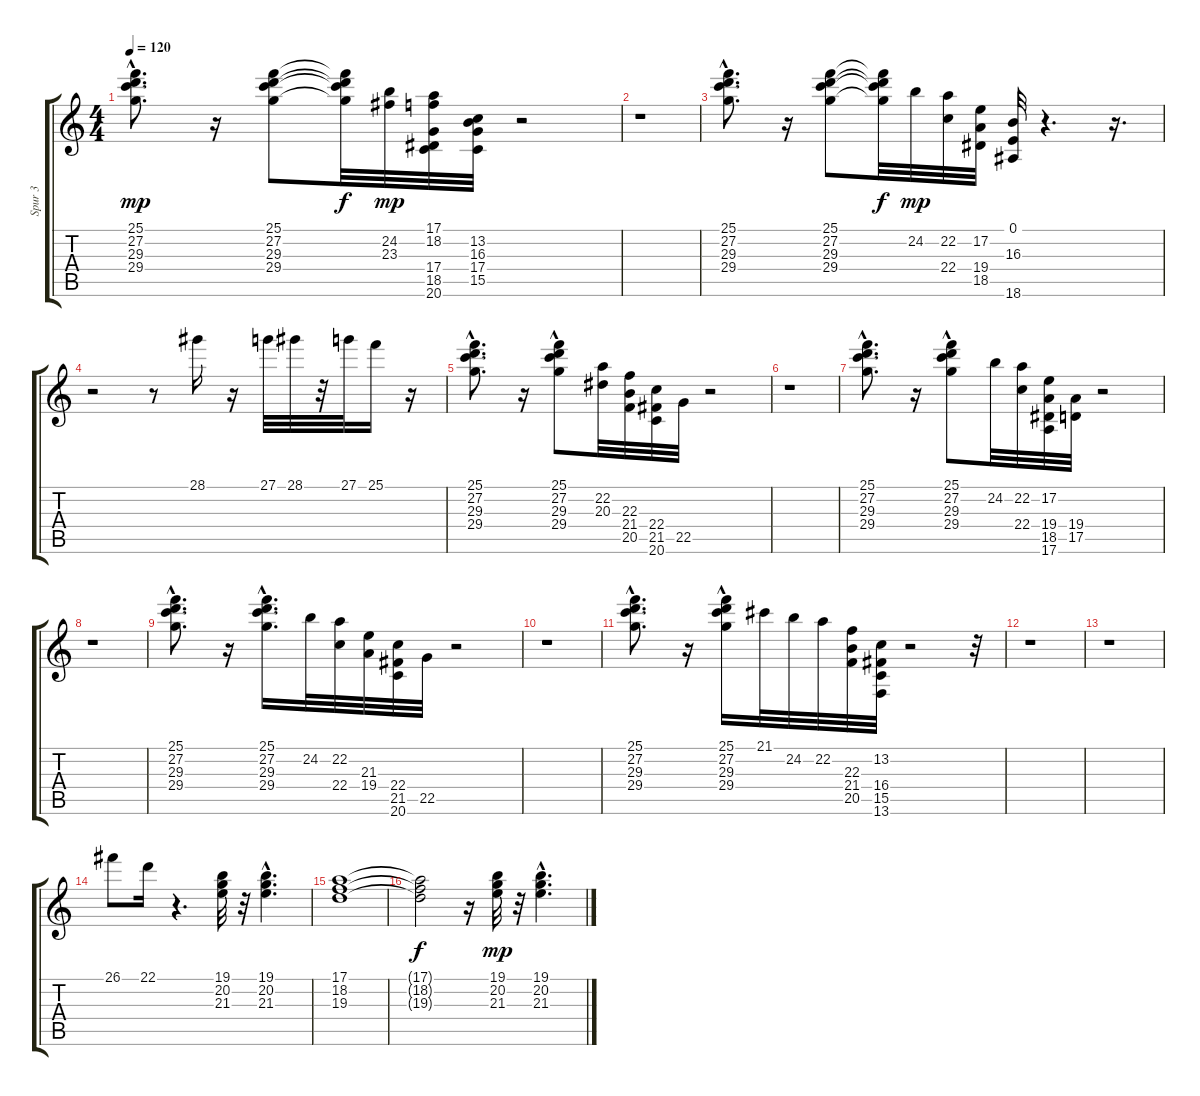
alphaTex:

\track ("Spur 3" "Spur 3") {instrument percussiveorgan}
\staff {score tabs}
\tuning (E4 B3 G3 D3 A2 E2) {hide}
\ts (4 4)
\tempo 120
\clef g2
\ks c
(25.1{hac} 27.2{hac} 29.3{hac} 29.4{hac}).8{d dy mp} r.16 (25.1 27.2 29.3 29.4).8 (25.1{t} 27.2{t} 29.3{t} 29.4{t}).32{dy f} (24.2 23.3).32{dy mp} (17.1 18.2 17.4 18.5 20.6).32 (13.2 16.3 17.4 15.5).32 r.2 |
r.1 |
(25.1{hac} 27.2{hac} 29.3{hac} 29.4{hac}).8{d} r.16 (25.1 27.2 29.3 29.4).8 (25.1{t} 27.2{t} 29.3{t} 29.4{t}).32{dy f} 24.2.32{dy mp} (22.2 22.4).32 (17.2 19.4 18.5).32 (0.1 16.3 18.6).32 r.4{d} r.16{d} |
r.2 r.8 28.1.16 r.16 27.1.32 28.1.32 r.32 27.1.32 25.1.16 r.16 |
(25.1{hac} 27.2{hac} 29.3{hac} 29.4{hac}).8{d} r.16 (25.1{hac} 27.2{hac} 29.3{hac} 29.4{hac}).8 (22.2 20.3).32 (22.3 21.4 20.5).32 (22.4 21.5 20.6).32 22.5.32 r.2 |
r.1 |
(25.1{hac} 27.2{hac} 29.3{hac} 29.4{hac}).8{d} r.16 (25.1{hac} 27.2{hac} 29.3{hac} 29.4{hac}).8 24.2.32 (22.2 22.4).32 (17.2 19.4 18.5 17.6).32 (19.4 17.5).32 r.2 |
r.1 |
(25.1{hac} 27.2{hac} 29.3{hac} 29.4{hac}).8{d} r.16 (25.1{hac} 27.2{hac} 29.3{hac} 29.4{hac}).16{d} 24.2.32 (22.2 22.4).32 (21.3 19.4).32 (22.4 21.5 20.6).32 22.5.32 r.2 |
r.1 |
(25.1{hac} 27.2{hac} 29.3{hac} 29.4{hac}).8{d} r.16 (25.1 27.2 29.3 29.4{hac}).16 21.1.32 24.2.32 22.2.32 (22.3 21.4 20.5).32 (13.2 16.4 15.5 13.6).32 r.2 r.32 |
r.1 |
r.1 |
26.1.8 22.1.16 r.4{d} (19.1 20.2 21.3).32 r.32 (19.1{hac} 20.2{hac} 21.3{hac}).4{d} |
(17.1 18.2 19.3).1 |
(17.1{t} 18.2{t} 19.3{t}).2{dy f} r.16 (19.1 20.2 21.3).32{dy mp} r.32 (19.1{hac} 20.2{hac} 21.3{hac}).4{d}
